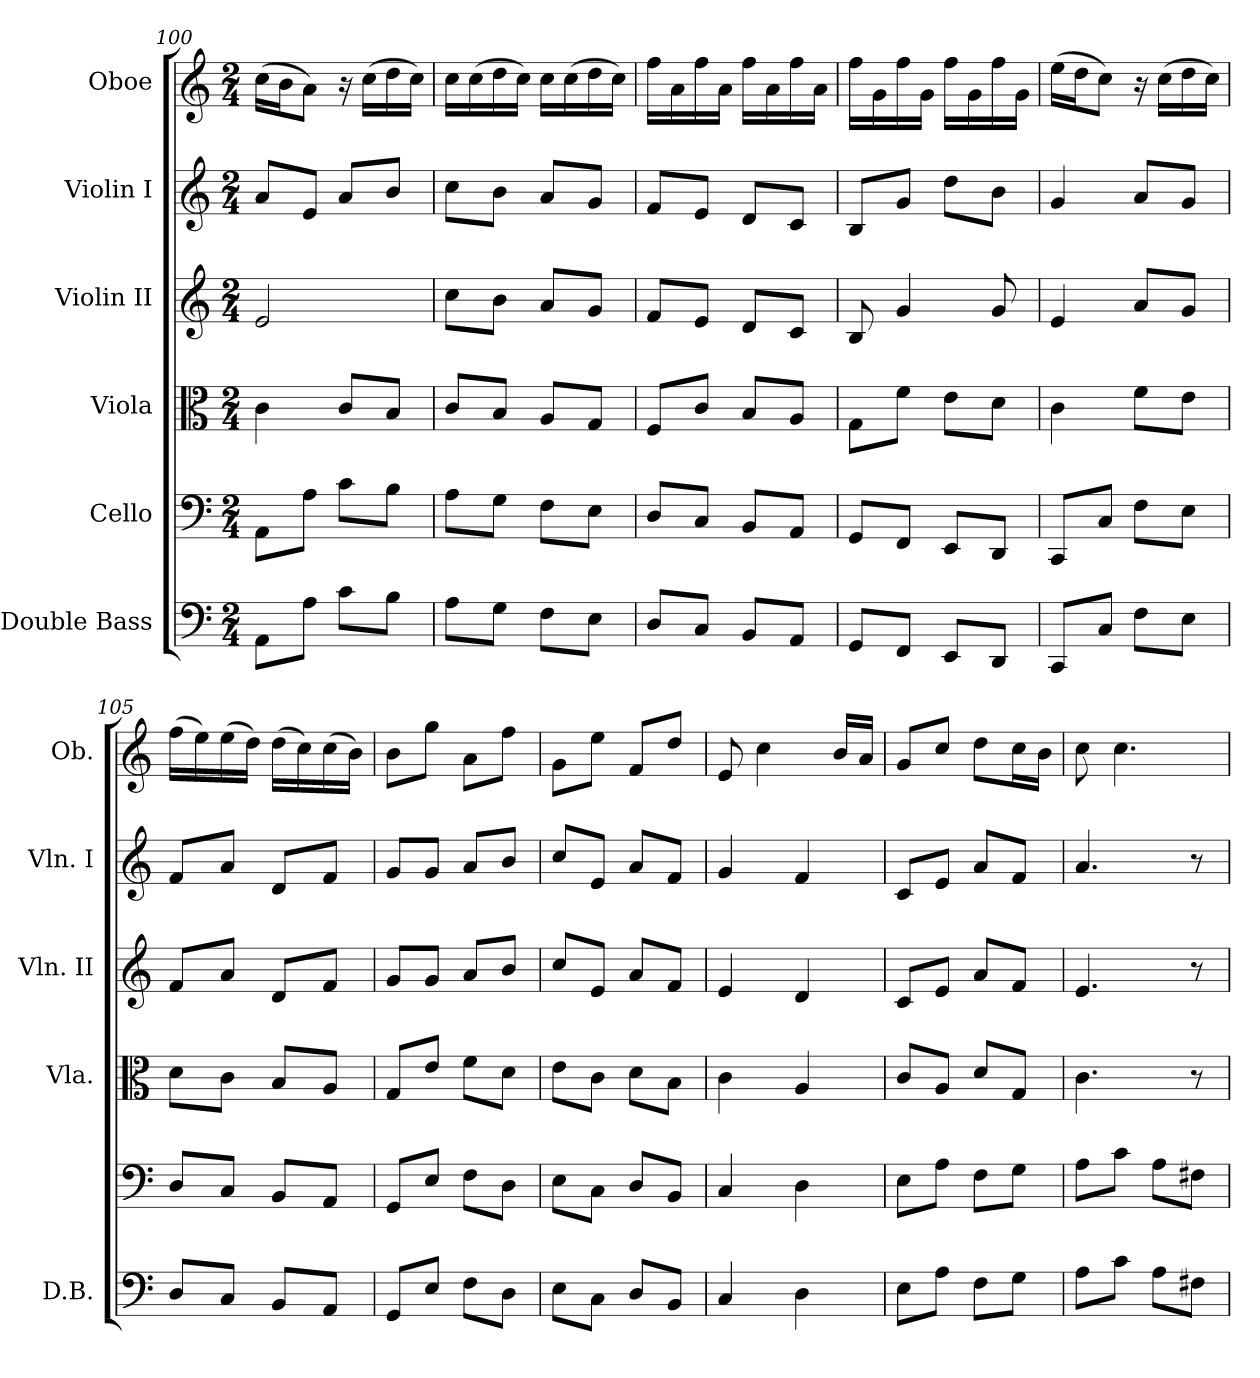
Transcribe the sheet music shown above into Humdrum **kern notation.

**kern	**kern	**kern	**kern	**kern	**kern
*part6	*part5	*part4	*part3	*part2	*part1
*staff6	*staff5	*staff4	*staff3	*staff2	*staff1
*I"Double Bass	*I"Cello	*I"Viola	*I"Violin II	*I"Violin I	*I"Oboe
*I'D.B.	*	*I'Vla.	*I'Vln. II	*I'Vln. I	*I'Ob.
*clefF4	*clefF4	*clefC3	*clefG2	*clefG2	*clefG2
*ITrd7c12	*	*	*	*	*
*k[]	*k[]	*k[]	*k[]	*k[]	*k[]
*M2/4	*M2/4	*M2/4	*M2/4	*M2/4	*M2/4
=100	=100	=100	=100	=100	=100
8AAA\L	8AA\L	4c\	2e/	8a/L	(>16cc\LL
.	.	.	.	.	16b\J
8AA\J	8A\J	.	.	8e/J	8a\J)
8C\L	8c\L	8c/L	.	8a/L	16r
.	.	.	.	.	(>16cc\LL
8BB\J	8B\J	8B/J	.	8b/J	16dd\
.	.	.	.	.	16cc\JJ)
=101	=101	=101	=101	=101	=101
8AA\L	8A\L	8c/L	8cc\L	8cc\L	16cc\LL
.	.	.	.	.	(>16cc\
8GG\J	8G\J	8B/J	8b\J	8b\J	16dd\
.	.	.	.	.	16cc\JJ)
8FF\L	8F\L	8A/L	8a/L	8a/L	16cc\LL
.	.	.	.	.	(>16cc\
8EE\J	8E\J	8G/J	8g/J	8g/J	16dd\
.	.	.	.	.	16cc\JJ)
=102	=102	=102	=102	=102	=102
8DD/L	8D/L	8F/L	8f/L	8f/L	16ff\LL
.	.	.	.	.	16a\
8CC/J	8C/J	8c/J	8e/J	8e/J	16ff\
.	.	.	.	.	16a\JJ
8BBB/L	8BB/L	8B/L	8d/L	8d/L	16ff\LL
.	.	.	.	.	16a\
8AAA/J	8AA/J	8A/J	8c/J	8c/J	16ff\
.	.	.	.	.	16a\JJ
=103	=103	=103	=103	=103	=103
8GGG/L	8GG/L	8G\L	8B/	8B/L	16ff\LL
.	.	.	.	.	16g\
8FFF/J	8FF/J	8f\J	4g/	8g/J	16ff\
.	.	.	.	.	16g\JJ
8EEE/L	8EE/L	8e\L	.	8dd\L	16ff\LL
.	.	.	.	.	16g\
8DDD/J	8DD/J	8d\J	8g/	8b\J	16ff\
.	.	.	.	.	16g\JJ
!!LO:LB:g=z
=104	=104	=104	=104	=104	=104
8CCC/L	8CC/L	4c\	4e/	4g/	(>16ee\LL
.	.	.	.	.	16dd\J
8CC/J	8C/J	.	.	.	8cc\J)
8FF\L	8F\L	8f\L	8a/L	8a/L	16r
.	.	.	.	.	(>16cc\LL
8EE\J	8E\J	8e\J	8g/J	8g/J	16dd\
.	.	.	.	.	16cc\JJ)
!!LO:PB:g=z
=105	=105	=105	=105	=105	=105
8DD/L	8D/L	8d\L	8f/L	8f/L	(>16ff\LL
.	.	.	.	.	16ee\)
8CC/J	8C/J	8c\J	8a/J	8a/J	(>16ee\
.	.	.	.	.	16dd\JJ)
8BBB/L	8BB/L	8B/L	8d/L	8d/L	(>16dd\LL
.	.	.	.	.	16cc\)
8AAA/J	8AA/J	8A/J	8f/J	8f/J	(>16cc\
.	.	.	.	.	16b\JJ)
=106	=106	=106	=106	=106	=106
8GGG/L	8GG/L	8G/L	8g/L	8g/L	8b\L
8EE/J	8E/J	8e/J	8g/J	8g/J	8gg\J
8FF\L	8F\L	8f\L	8a/L	8a/L	8a\L
8DD\J	8D\J	8d\J	8b/J	8b/J	8ff\J
=107	=107	=107	=107	=107	=107
8EE\L	8E\L	8e\L	8cc/L	8cc/L	8g\L
8CC\J	8C\J	8c\J	8e/J	8e/J	8ee\J
8DD/L	8D/L	8d\L	8a/L	8a/L	8f/L
8BBB/J	8BB/J	8B\J	8f/J	8f/J	8dd/J
=108	=108	=108	=108	=108	=108
4CC/	4C/	4c\	4e/	4g/	8e/
.	.	.	.	.	4cc\
4DD\	4D\	4A/	4d/	4f/	.
.	.	.	.	.	16b/LL
.	.	.	.	.	16a/JJ
=109	=109	=109	=109	=109	=109
8EE\L	8E\L	8c/L	8c/L	8c/L	8g/L
8AA\J	8A\J	8A/J	8e/J	8e/J	8cc/J
8FF\L	8F\L	8d/L	8a/L	8a/L	8dd\L
8GG\J	8G\J	8G/J	8f/J	8f/J	16cc\L
.	.	.	.	.	16b\JJ
=110	=110	=110	=110	=110	=110
8AA\L	8A\L	4.c\	4.e/	4.a/	8cc\
8C\J	8c\J	.	.	.	4.cc\
8AA\L	8A\L	.	.	.	.
8FF#X\J	8F#X\J	8r	8r	8r	.
=	=	=	=	=	=
*-	*-	*-	*-	*-	*-
